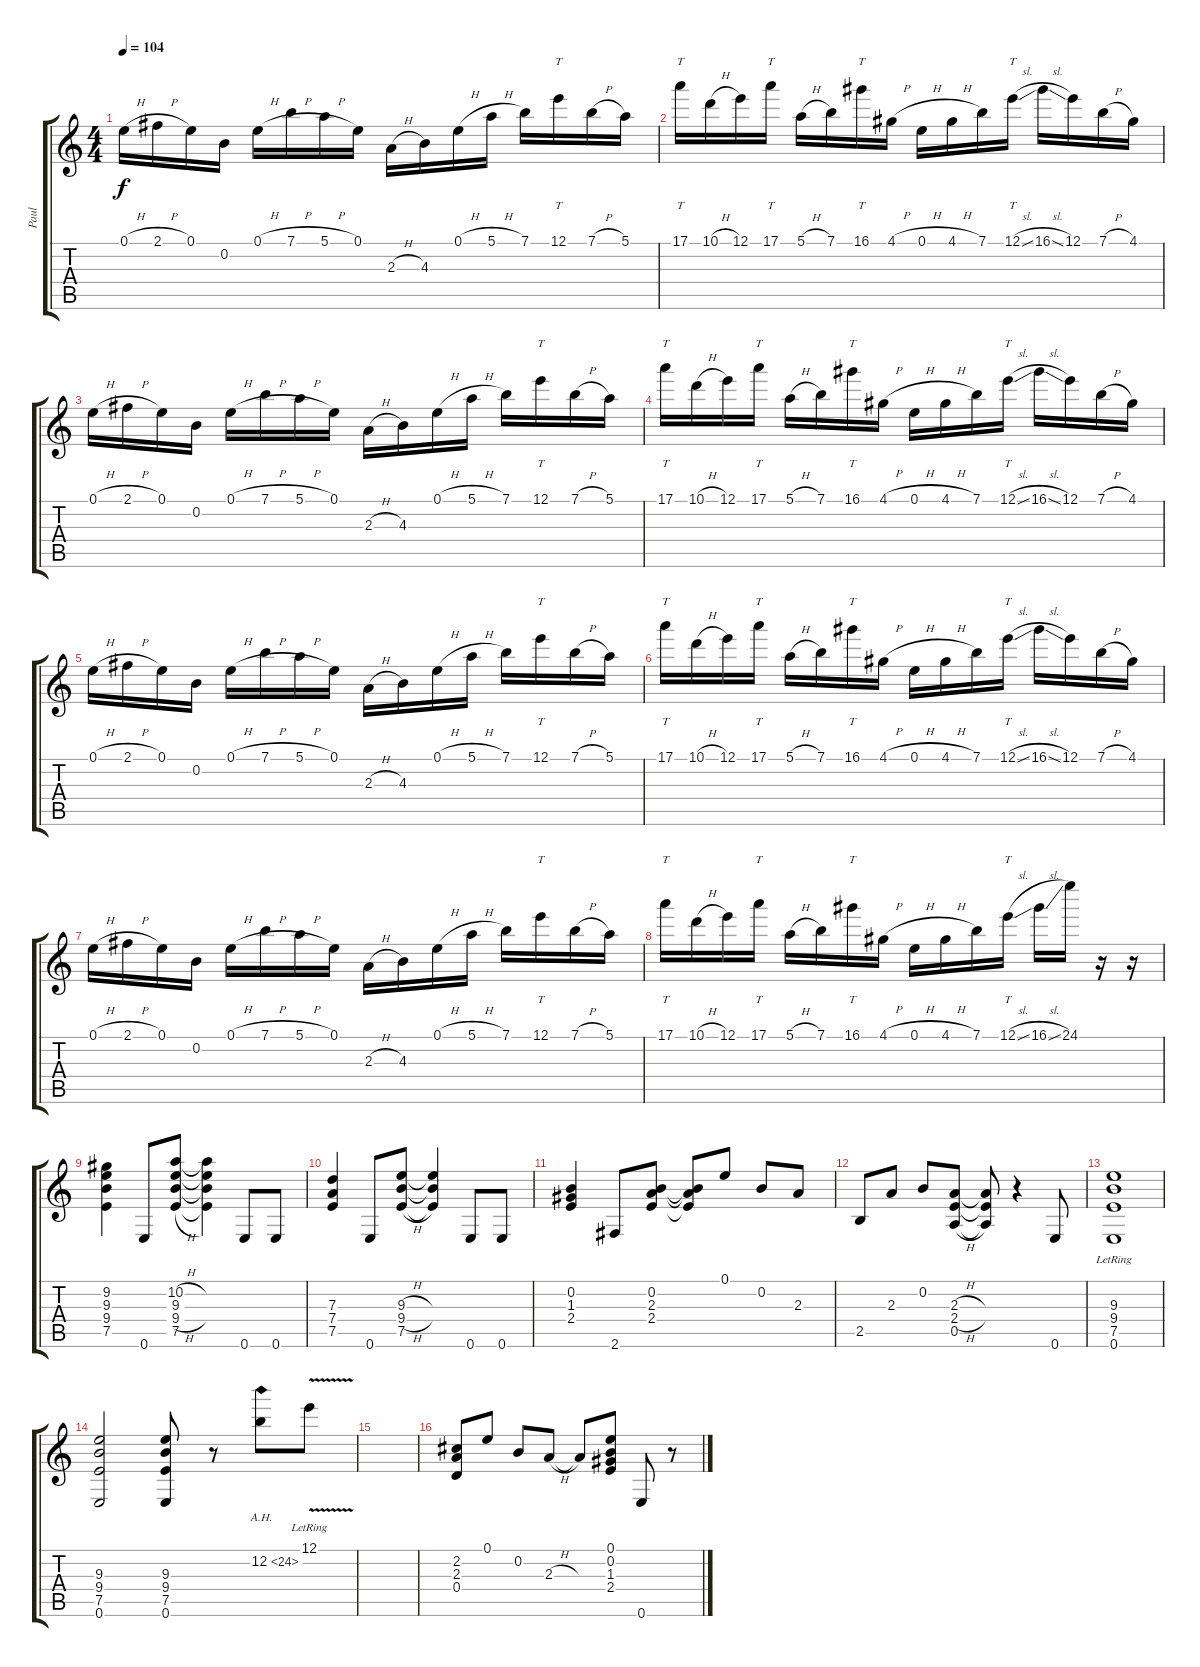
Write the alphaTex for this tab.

\track ("Paul" "Paul") {instrument distortionguitar}
\staff {score tabs}
\tuning (E4 B3 G3 D3 A2 E2) {hide}
\ts (4 4)
\tempo 104
\clef g2
\ks c
0.1{h}.16{dy f instrument distortionguitar} 2.1{h}.16 0.1.16 0.2.16 0.1{h}.16 7.1{h}.16 5.1{h}.16 0.1.16 2.3{h}.16 4.3.16 0.1{h}.16 5.1{h}.16 7.1.16 12.1.16{tt} 7.1{h}.16 5.1.16 |
17.1.16{tt} 10.1{h}.16 12.1.16 17.1.16{tt} 5.1{h}.16 7.1.16 16.1.16{tt} 4.1{h}.16 0.1{h}.16 4.1{h}.16 7.1.16 12.1{sl}.16{tt} 16.1{sl}.16 12.1.16 7.1{h}.16 4.1.16 |
0.1{h}.16 2.1{h}.16 0.1.16 0.2.16 0.1{h}.16 7.1{h}.16 5.1{h}.16 0.1.16 2.3{h}.16 4.3.16 0.1{h}.16 5.1{h}.16 7.1.16 12.1.16{tt} 7.1{h}.16 5.1.16 |
17.1.16{tt} 10.1{h}.16 12.1.16 17.1.16{tt} 5.1{h}.16 7.1.16 16.1.16{tt} 4.1{h}.16 0.1{h}.16 4.1{h}.16 7.1.16 12.1{sl}.16{tt} 16.1{sl}.16 12.1.16 7.1{h}.16 4.1.16 |
0.1{h}.16 2.1{h}.16 0.1.16 0.2.16 0.1{h}.16 7.1{h}.16 5.1{h}.16 0.1.16 2.3{h}.16 4.3.16 0.1{h}.16 5.1{h}.16 7.1.16 12.1.16{tt} 7.1{h}.16 5.1.16 |
17.1.16{tt} 10.1{h}.16 12.1.16 17.1.16{tt} 5.1{h}.16 7.1.16 16.1.16{tt} 4.1{h}.16 0.1{h}.16 4.1{h}.16 7.1.16 12.1{sl}.16{tt} 16.1{sl}.16 12.1.16 7.1{h}.16 4.1.16 |
0.1{h}.16 2.1{h}.16 0.1.16 0.2.16 0.1{h}.16 7.1{h}.16 5.1{h}.16 0.1.16 2.3{h}.16 4.3.16 0.1{h}.16 5.1{h}.16 7.1.16 12.1.16{tt} 7.1{h}.16 5.1.16 |
17.1.16{tt} 10.1{h}.16 12.1.16 17.1.16{tt} 5.1{h}.16 7.1.16 16.1.16{tt} 4.1{h}.16 0.1{h}.16 4.1{h}.16 7.1.16 12.1{sl}.16{tt} 16.1{sl}.16 24.1.16 r.16 r.16 |
(9.2 9.3 9.4 7.5).4 0.6.8 (10.2{h} 9.3{h} 9.4{h} 7.5{h}).8 (10.2{t} 9.3{t} 9.4{t} 7.5{t}).4 0.6.8 0.6.8 |
(7.3 7.4 7.5).4 0.6.8 (9.3{h} 9.4{h} 7.5{h}).8 (9.3{t} 9.4{t} 7.5{t}).4 0.6.8 0.6.8 |
(0.2 1.3 2.4).4 2.6.8 (0.2 2.3 2.4).8 (0.2{t} 2.3{t} 2.4{t}).8 0.1.8 0.2.8 2.3.8 |
2.5.8 2.3.8 0.2.8 (2.3{h} 2.4{h} 0.5{h}).8 (2.3{t} 2.4{t} 0.5{t}).8 r.4 0.6.8 |
(9.3{lr} 9.4{lr} 7.5{lr} 0.6{lr}).1 |
(9.3 9.4 7.5 0.6).2 (9.3 9.4 7.5 0.6).8 r.8 12.2{ah 12}.8 12.1{v lr}.8 |
|
(2.2 2.3 0.4).8 0.1.8 0.2.8 2.3{h}.8 2.3{t}.8 (0.1 0.2 1.3 2.4).8 0.6.8 r.8
